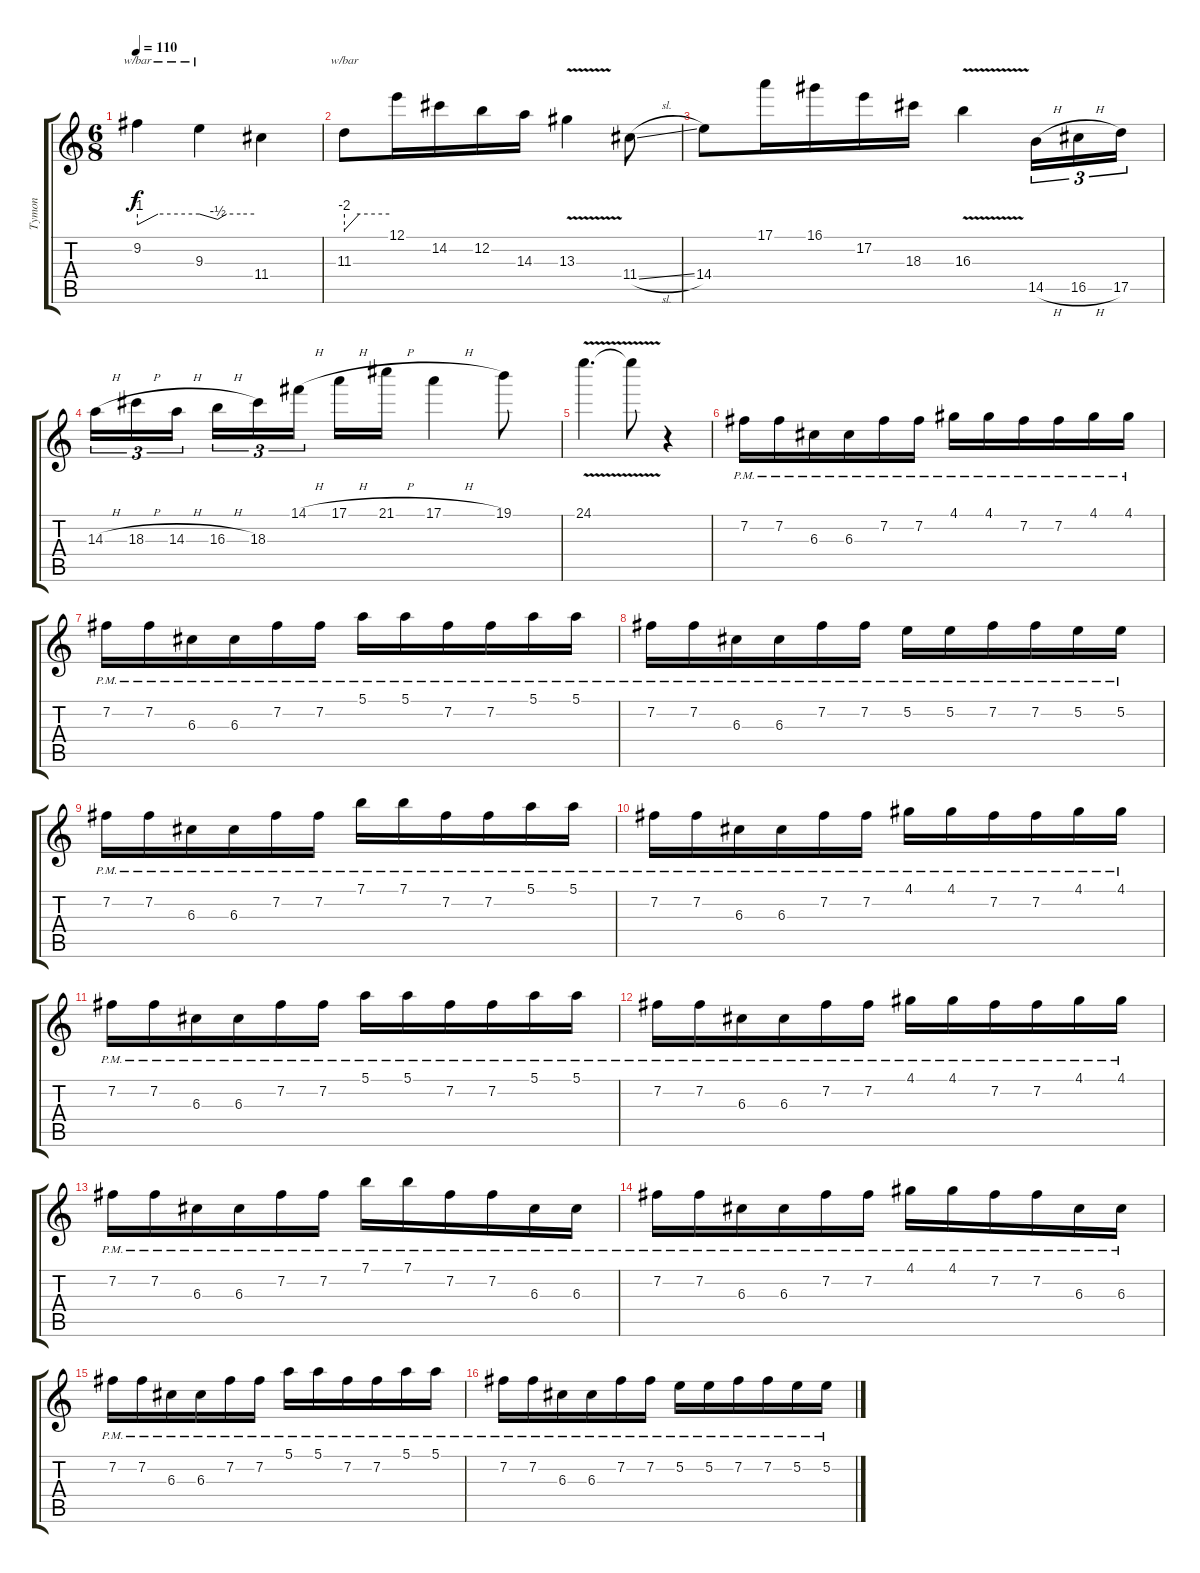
\track ("Tymon" "Tymon") {instrument overdrivenguitar}
\staff {score tabs}
\tuning (E4 B3 G3 D3 A2 E2) {hide}
\ts (6 8)
\tempo 110
\clef g2
\ks c
9.2.4{tbe (custom default 0 -4 20 0 60 0) dy f} 9.3.4{tbe (custom default 0 0 20 -2 30 0 45 0 60 0)} 11.4.4 |
11.3.8{tbe (custom default 0 -8 20 0 60 0)} 12.1.16 14.2.16 12.2.16 14.3.16 13.3{v}.4 11.4{sl}.8 |
14.4.8 17.1.16 16.1.16 17.2.16 18.3.16 16.3{v}.4 14.5{h}.16{tu (3 2)} 16.5{h}.16{tu (3 2)} 17.5.16{tu (3 2)} |
14.3{h}.16{tu (3 2)} 18.3{h}.16{tu (3 2)} 14.3{h}.16{tu (3 2) beam splitsecondary} 16.3{h}.16{tu (3 2)} 18.3.16{tu (3 2)} 14.1{h}.16{tu (3 2) beam splitsecondary} 17.1{h}.16 21.1{h}.16 17.1{h}.4 19.1.8 |
24.1{v}.4{d} 24.1{t}.8 r.4 |
7.2{pm}.16 7.2{pm}.16 6.3{pm}.16 6.3{pm}.16 7.2{pm}.16 7.2{pm}.16 4.1{pm}.16 4.1{pm}.16 7.2{pm}.16 7.2{pm}.16 4.1{pm}.16 4.1{pm}.16 |
7.2{pm}.16 7.2{pm}.16 6.3{pm}.16 6.3{pm}.16 7.2{pm}.16 7.2{pm}.16 5.1{pm}.16 5.1{pm}.16 7.2{pm}.16 7.2{pm}.16 5.1{pm}.16 5.1{pm}.16 |
7.2{pm}.16 7.2{pm}.16 6.3{pm}.16 6.3{pm}.16 7.2{pm}.16 7.2{pm}.16 5.2{pm}.16 5.2{pm}.16 7.2{pm}.16 7.2{pm}.16 5.2{pm}.16 5.2{pm}.16 |
7.2{pm}.16 7.2{pm}.16 6.3{pm}.16 6.3{pm}.16 7.2{pm}.16 7.2{pm}.16 7.1{pm}.16 7.1{pm}.16 7.2{pm}.16 7.2{pm}.16 5.1{pm}.16 5.1{pm}.16 |
7.2{pm}.16 7.2{pm}.16 6.3{pm}.16 6.3{pm}.16 7.2{pm}.16 7.2{pm}.16 4.1{pm}.16 4.1{pm}.16 7.2{pm}.16 7.2{pm}.16 4.1{pm}.16 4.1{pm}.16 |
7.2{pm}.16 7.2{pm}.16 6.3{pm}.16 6.3{pm}.16 7.2{pm}.16 7.2{pm}.16 5.1{pm}.16 5.1{pm}.16 7.2{pm}.16 7.2{pm}.16 5.1{pm}.16 5.1{pm}.16 |
7.2{pm}.16 7.2{pm}.16 6.3{pm}.16 6.3{pm}.16 7.2{pm}.16 7.2{pm}.16 4.1{pm}.16 4.1{pm}.16 7.2{pm}.16 7.2{pm}.16 4.1{pm}.16 4.1{pm}.16 |
7.2{pm}.16 7.2{pm}.16 6.3{pm}.16 6.3{pm}.16 7.2{pm}.16 7.2{pm}.16 7.1{pm}.16 7.1{pm}.16 7.2{pm}.16 7.2{pm}.16 6.3{pm}.16 6.3{pm}.16 |
7.2{pm}.16 7.2{pm}.16 6.3{pm}.16 6.3{pm}.16 7.2{pm}.16 7.2{pm}.16 4.1{pm}.16 4.1{pm}.16 7.2{pm}.16 7.2{pm}.16 6.3{pm}.16 6.3{pm}.16 |
7.2{pm}.16 7.2{pm}.16 6.3{pm}.16 6.3{pm}.16 7.2{pm}.16 7.2{pm}.16 5.1{pm}.16 5.1{pm}.16 7.2{pm}.16 7.2{pm}.16 5.1{pm}.16 5.1{pm}.16 |
7.2{pm}.16 7.2{pm}.16 6.3{pm}.16 6.3{pm}.16 7.2{pm}.16 7.2{pm}.16 5.2{pm}.16 5.2{pm}.16 7.2{pm}.16 7.2{pm}.16 5.2{pm}.16 5.2{pm}.16
